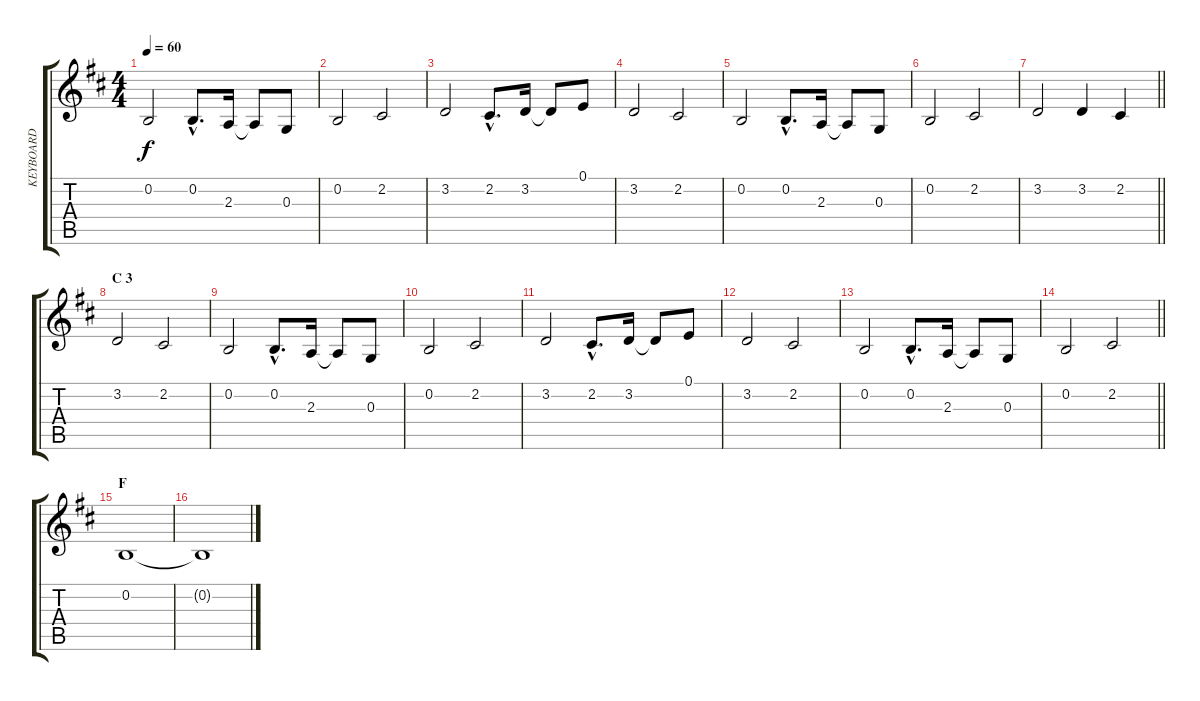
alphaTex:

\track ("KEYBOARD" "KEYBOARD") {instrument synthstrings1}
\staff {score tabs}
\tuning (E4 B3 G3 D3 A2 E2) {hide}
\ts (4 4)
\tempo 60
\clef g2
\ks d
0.2.2{dy f} 0.2{hac}.8{d} 2.3.16 2.3{t}.8 0.3.8 |
0.2.2 2.2.2 |
3.2.2 2.2{hac}.8{d} 3.2.16 3.2{t}.8 0.1.8 |
3.2.2 2.2.2 |
0.2.2 0.2{hac}.8{d} 2.3.16 2.3{t}.8 0.3.8 |
0.2.2 2.2.2 |
\barLineRight lightlight
3.2.2 3.2.4 2.2.4 |
\section ("" "C 3")
3.2.2 2.2.2 |
0.2.2 0.2{hac}.8{d} 2.3.16 2.3{t}.8 0.3.8 |
0.2.2 2.2.2 |
3.2.2 2.2{hac}.8{d} 3.2.16 3.2{t}.8 0.1.8 |
3.2.2 2.2.2 |
0.2.2 0.2{hac}.8{d} 2.3.16 2.3{t}.8 0.3.8 |
\barLineRight lightlight
0.2.2 2.2.2 |
\section ("" "F")
0.2.1 |
0.2{t}.1
